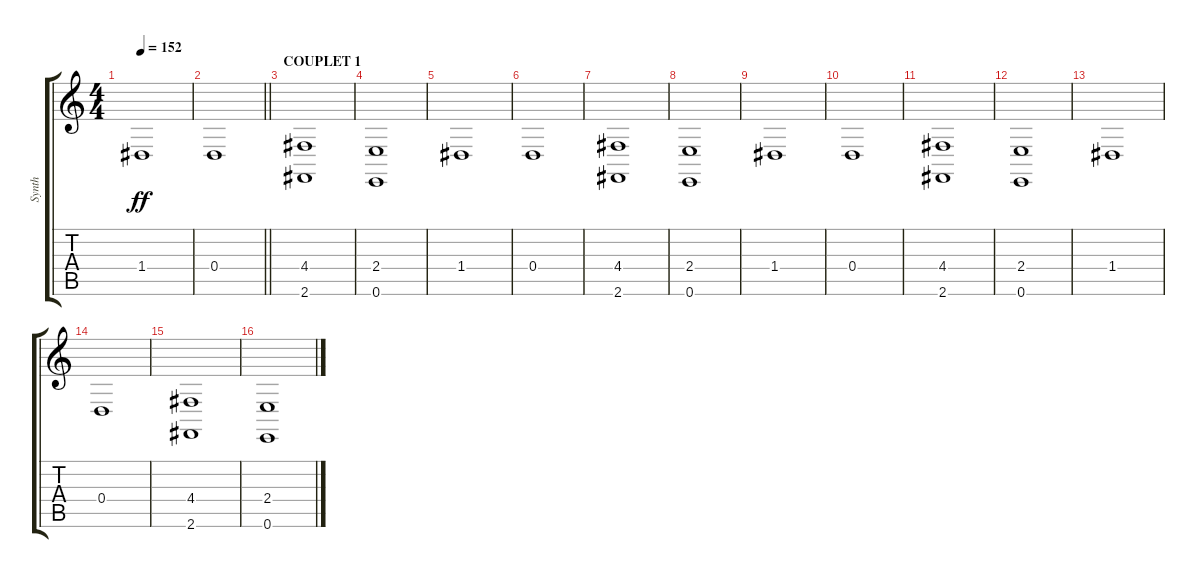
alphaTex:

\track ("Synth" "Synth") {instrument pad2warm}
\staff {score tabs}
\tuning (E4 B3 G3 D3 A2 E2) {hide}
\ts (4 4)
\tempo 152
\clef g2
\ks c
1.4.1{dy ff} |
\barLineRight lightlight
0.4.1 |
\section ("" "COUPLET 1")
(4.4 2.6).1 |
(2.4 0.6).1 |
1.4.1 |
0.4.1 |
(4.4 2.6).1 |
(2.4 0.6).1 |
1.4.1 |
0.4.1 |
(4.4 2.6).1 |
(2.4 0.6).1 |
1.4.1 |
0.4.1 |
(4.4 2.6).1 |
(2.4 0.6).1
